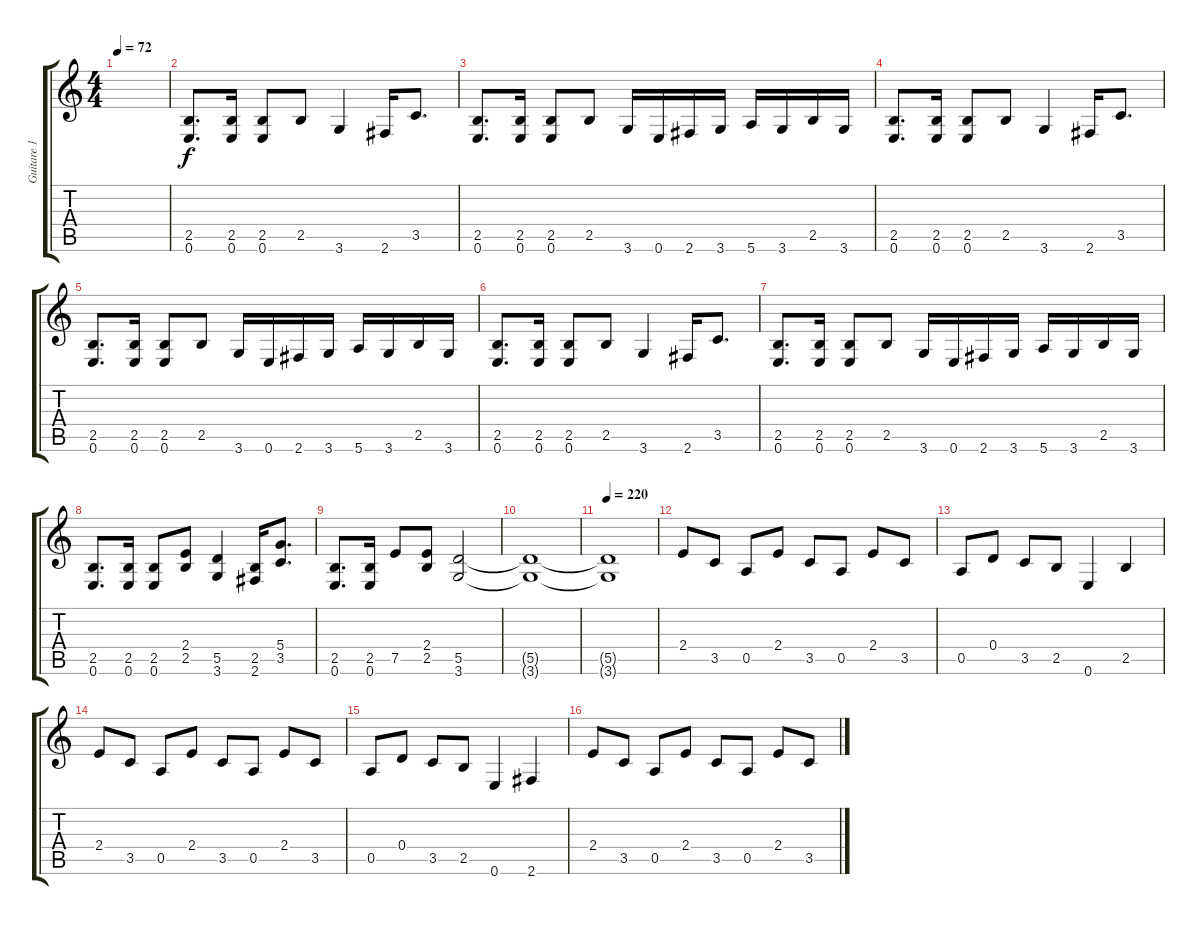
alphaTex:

\track ("Guitare 1" "Guitare 1") {instrument distortionguitar}
\staff {score tabs}
\tuning (E4 B3 G3 D3 A2 E2) {hide}
\ts (4 4)
\tempo 72
\clef g2
\ks c
|
(2.5 0.6).8{d} (2.5 0.6).16 (2.5 0.6).8 2.5.8 3.6.4 2.6.16 3.5.8{d} |
(2.5 0.6).8{d} (2.5 0.6).16 (2.5 0.6).8 2.5.8 3.6.16 0.6.16 2.6.16 3.6.16 5.6.16 3.6.16 2.5.16 3.6.16 |
(2.5 0.6).8{d} (2.5 0.6).16 (2.5 0.6).8 2.5.8 3.6.4 2.6.16 3.5.8{d} |
(2.5 0.6).8{d} (2.5 0.6).16 (2.5 0.6).8 2.5.8 3.6.16 0.6.16 2.6.16 3.6.16 5.6.16 3.6.16 2.5.16 3.6.16 |
(2.5 0.6).8{d} (2.5 0.6).16 (2.5 0.6).8 2.5.8 3.6.4 2.6.16 3.5.8{d} |
(2.5 0.6).8{d} (2.5 0.6).16 (2.5 0.6).8 2.5.8 3.6.16 0.6.16 2.6.16 3.6.16 5.6.16 3.6.16 2.5.16 3.6.16 |
(2.5 0.6).8{d} (2.5 0.6).16 (2.5 0.6).8 (2.4 2.5).8 (5.5 3.6).4 (2.5 2.6).16 (5.4 3.5).8{d} |
(2.5 0.6).8{d} (2.5 0.6).16 7.5.8 (2.4 2.5).8 (5.5 3.6).2 |
(5.5{t} 3.6{t}).1 |
\tempo 230
\tempo 220
(5.5{t} 3.6{t}).1 |
2.4.8 3.5.8 0.5.8 2.4.8 3.5.8 0.5.8 2.4.8 3.5.8 |
0.5.8 0.4.8 3.5.8 2.5.8 0.6.4 2.5.4 |
2.4.8 3.5.8 0.5.8 2.4.8 3.5.8 0.5.8 2.4.8 3.5.8 |
0.5.8 0.4.8 3.5.8 2.5.8 0.6.4 2.6.4 |
2.4.8 3.5.8 0.5.8 2.4.8 3.5.8 0.5.8 2.4.8 3.5.8
